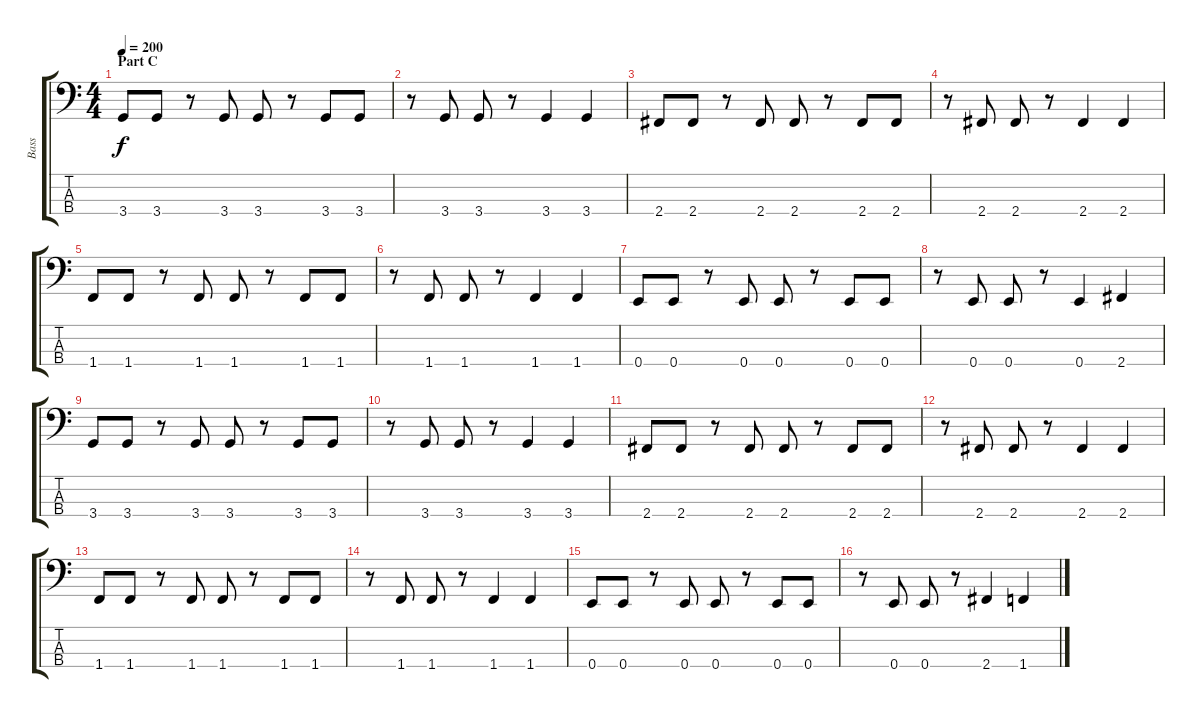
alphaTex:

\track ("Bass" "Bass") {instrument electricbasspick}
\staff {score tabs}
\tuning (G2 D2 A1 E1) {hide}
\ts (4 4)
\section ("" "Part C")
\tempo 200
\clef f4
\ks c
3.4.8{dy f} 3.4.8 r.8 3.4.8 3.4.8 r.8 3.4.8 3.4.8 |
r.8 3.4.8 3.4.8 r.8 3.4.4 3.4.4 |
2.4.8 2.4.8 r.8 2.4.8 2.4.8 r.8 2.4.8 2.4.8 |
r.8 2.4.8 2.4.8 r.8 2.4.4 2.4.4 |
1.4.8 1.4.8 r.8 1.4.8 1.4.8 r.8 1.4.8 1.4.8 |
r.8 1.4.8 1.4.8 r.8 1.4.4 1.4.4 |
0.4.8 0.4.8 r.8 0.4.8 0.4.8 r.8 0.4.8 0.4.8 |
r.8 0.4.8 0.4.8 r.8 0.4.4 2.4.4 |
3.4.8 3.4.8 r.8 3.4.8 3.4.8 r.8 3.4.8 3.4.8 |
r.8 3.4.8 3.4.8 r.8 3.4.4 3.4.4 |
2.4.8 2.4.8 r.8 2.4.8 2.4.8 r.8 2.4.8 2.4.8 |
r.8 2.4.8 2.4.8 r.8 2.4.4 2.4.4 |
1.4.8 1.4.8 r.8 1.4.8 1.4.8 r.8 1.4.8 1.4.8 |
r.8 1.4.8 1.4.8 r.8 1.4.4 1.4.4 |
0.4.8 0.4.8 r.8 0.4.8 0.4.8 r.8 0.4.8 0.4.8 |
r.8 0.4.8 0.4.8 r.8 2.4.4 1.4.4
